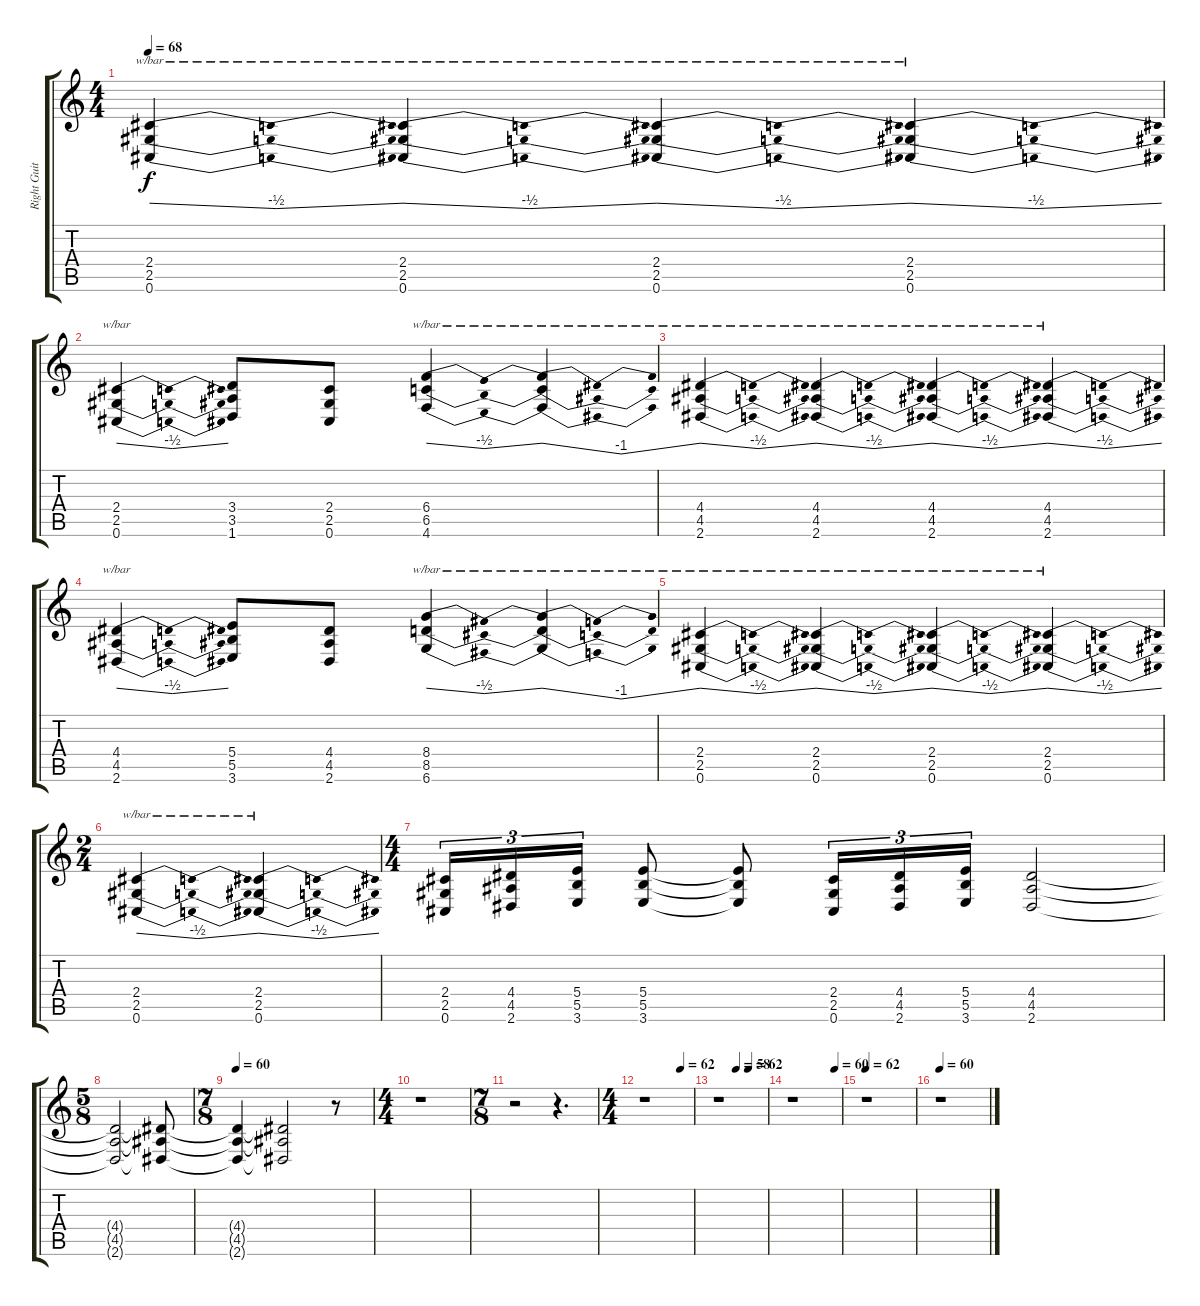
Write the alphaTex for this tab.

\track ("Right Guitar" "Right Guit") {instrument distortionguitar}
\staff {score tabs}
\tuning (Db4 Ab3 E3 B2 Gb2 Db2) {hide}
\ts (4 4)
\tempo 68
\clef g2
\ks c
(2.4 2.5 0.6).4{tbe (dip default 0 0 30 -2 60 0) dy f} (2.4 2.5 0.6).4{tbe (dip default 0 0 30 -2 60 0)} (2.4 2.5 0.6).4{tbe (dip default 0 0 30 -2 60 0)} (2.4 2.5 0.6).4{tbe (dip default 0 0 30 -2 60 0)} |
(2.4 2.5 0.6).4{tbe (dip default 0 0 30 -2 60 0)} (3.4 3.5 1.6).8 (2.4 2.5 0.6).8 (6.4 6.5 4.6).4{tbe (dip default 0 0 30 -2 60 0)} (6.4{t} 6.5{t} 4.6{t}).4{tbe (dip default 0 0 30 -4 60 0)} |
(4.4 4.5 2.6).4{tbe (dip default 0 0 30 -2 60 0)} (4.4 4.5 2.6).4{tbe (dip default 0 0 30 -2 60 0)} (4.4 4.5 2.6).4{tbe (dip default 0 0 30 -2 60 0)} (4.4 4.5 2.6).4{tbe (dip default 0 0 30 -2 60 0)} |
(4.4 4.5 2.6).4{tbe (dip default 0 0 30 -2 60 0)} (5.4 5.5 3.6).8 (4.4 4.5 2.6).8 (8.4 8.5 6.6).4{tbe (dip default 0 0 30 -2 60 0)} (8.4{t} 8.5{t} 6.6{t}).4{tbe (dip default 0 0 30 -4 60 0)} |
(2.4 2.5 0.6).4{tbe (dip default 0 0 30 -2 60 0)} (2.4 2.5 0.6).4{tbe (dip default 0 0 30 -2 60 0)} (2.4 2.5 0.6).4{tbe (dip default 0 0 30 -2 60 0)} (2.4 2.5 0.6).4{tbe (dip default 0 0 30 -2 60 0)} |
\ts (2 4)
(2.4 2.5 0.6).4{tbe (dip default 0 0 30 -2 60 0)} (2.4 2.5 0.6).4{tbe (dip default 0 0 30 -2 60 0)} |
\ts (4 4)
(2.4 2.5 0.6).16{tu (3 2)} (4.4 4.5 2.6).16{tu (3 2)} (5.4 5.5 3.6).16{tu (3 2)} (5.4 5.5 3.6).8 (5.4{t} 5.5{t} 3.6{t}).8 (2.4 2.5 0.6).16{tu (3 2)} (4.4 4.5 2.6).16{tu (3 2)} (5.4 5.5 3.6).16{tu (3 2)} (4.4 4.5 2.6).2 |
\ts (5 8)
(4.4{t} 4.5{t} 2.6{t}).2{volume 0} (4.4{t} 4.5{t} 2.6{t}).8 |
\ts (7 8)
\tempo 60
(4.4{t} 4.5{t} 2.6{t}).4 (4.4{t} 4.5{t} 2.6{t}).2 r.8 |
\ts (4 4)
r.1{volume 16} |
\ts (7 8)
r.2 r.4{d} |
\ts (4 4)
\tempo (62 0.75)
r.1 |
\tempo (58 0.375)
\tempo (62 0.625)
r.1 |
\tempo (60 0.875)
r.1 |
\tempo 62
r.1 |
\tempo 60
r.1
